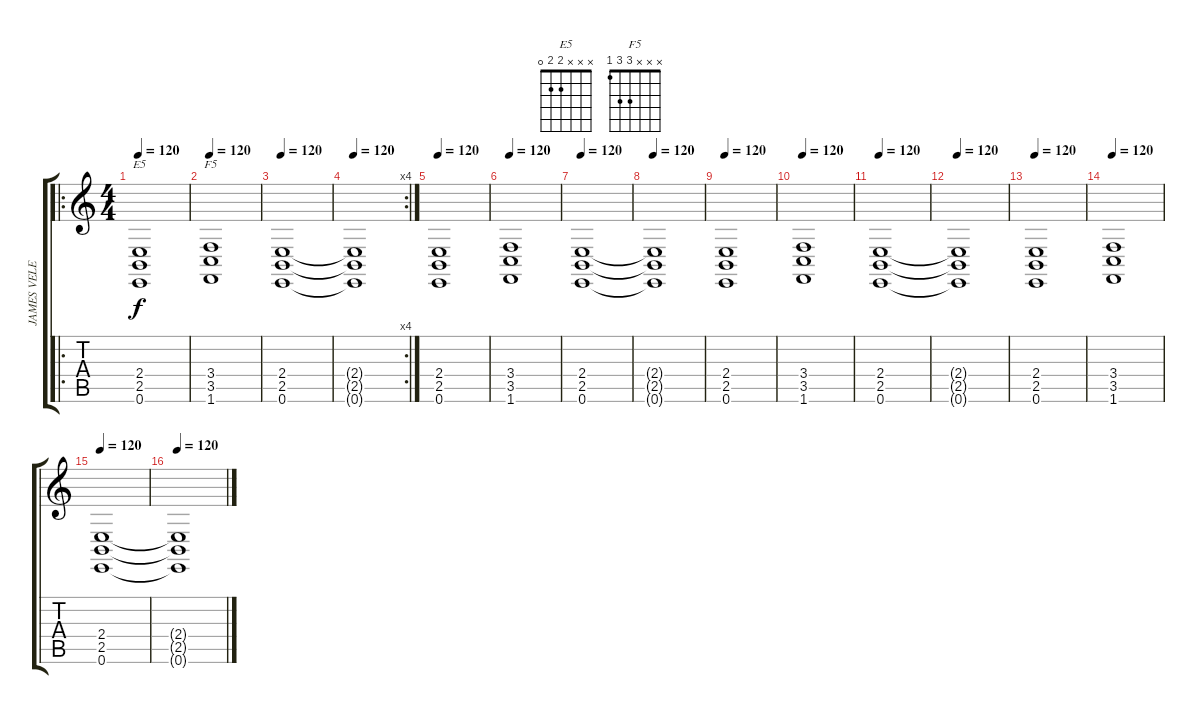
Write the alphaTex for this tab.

\track ("JAMES VELEZ DARKJAMES TECLADOS" "JAMES VELE") {instrument fx7echoes}
\staff {score tabs}
\tuning (E4 B3 G3 D3 A2 E2) {hide}
\chord ("E5" x x x 2 2 0)
\chord ("F5" x x x 3 3 1)
\ro
\ts (4 4)
\tempo 120
\clef g2
\ks c
(2.4 2.5 0.6).1{ch "E5" dy f} |
\tempo 120
(3.4 3.5 1.6).1{ch "F5"} |
\tempo 120
(2.4 2.5 0.6).1 |
\rc 4
\tempo 120
(2.4{t} 2.5{t} 0.6{t}).1 |
\tempo 120
(2.4 2.5 0.6).1 |
\tempo 120
(3.4 3.5 1.6).1 |
\tempo 120
(2.4 2.5 0.6).1 |
\tempo 120
(2.4{t} 2.5{t} 0.6{t}).1 |
\tempo 120
(2.4 2.5 0.6).1 |
\tempo 120
(3.4 3.5 1.6).1 |
\tempo 120
(2.4 2.5 0.6).1 |
\tempo 120
(2.4{t} 2.5{t} 0.6{t}).1 |
\tempo 120
(2.4 2.5 0.6).1 |
\tempo 120
(3.4 3.5 1.6).1 |
\tempo 120
(2.4 2.5 0.6).1 |
\tempo 120
(2.4{t} 2.5{t} 0.6{t}).1
